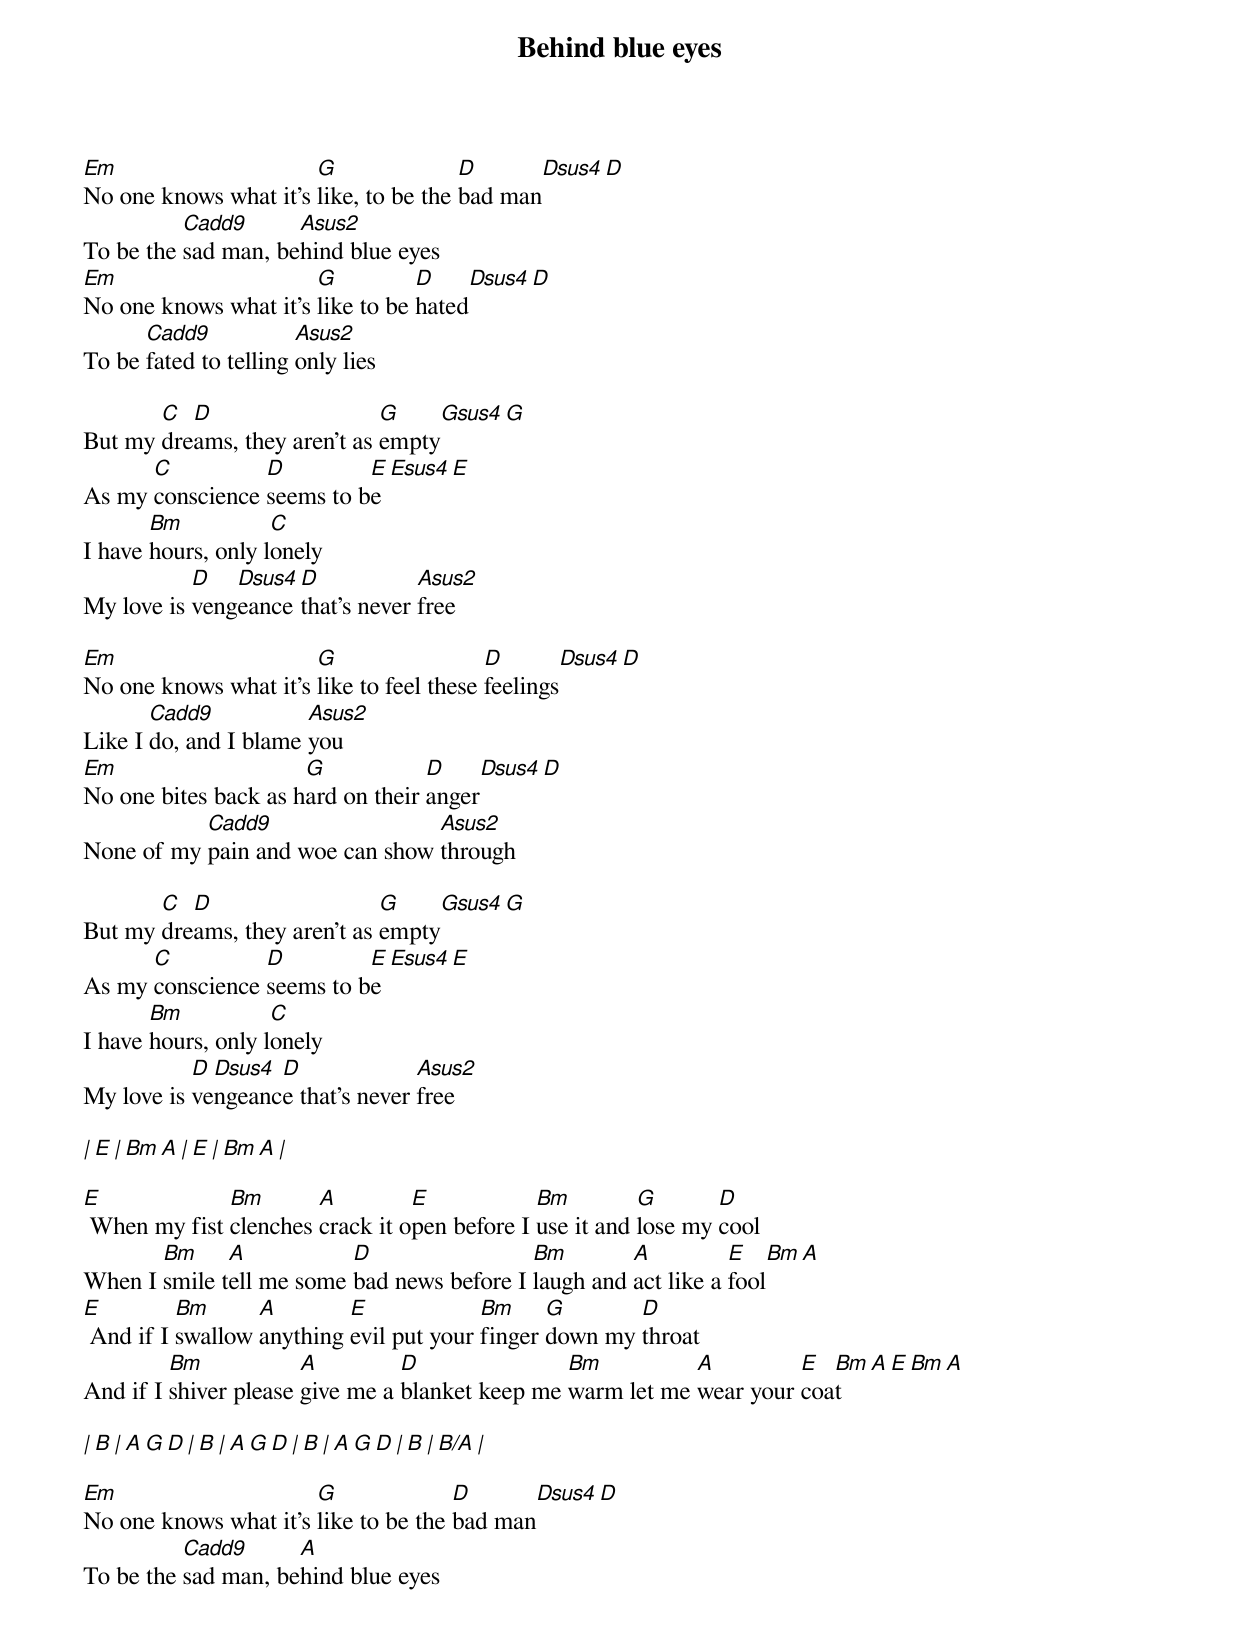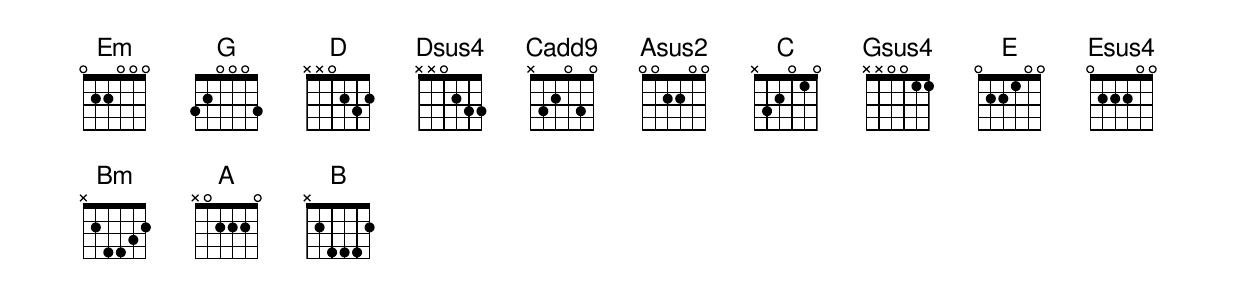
Behind blue eyes

Em                     G               D       Dsus4 D
No one knows what it's like, to be the bad man
          Cadd9      Asus2
To be the sad man, behind blue eyes
Em                     G          D      Dsus4 D
No one knows what it's like to be hated
      Cadd9            Asus2
To be fated to telling only lies

       C  D                   G     Gsus4 G
But my dreams, they aren't as empty
      C          D         E  Esus4 E
As my conscience seems to be
       Bm           C
I have hours, only lonely
           D   Dsus4 D            Asus2
My love is vengeance that's never free

Em                     G                  D       Dsus4 D
No one knows what it's like to feel these feelings
       Cadd9           Asus2
Like I do, and I blame you
Em                    G            D      Dsus4 D
No one bites back as hard on their anger
           Cadd9                 Asus2
None of my pain and woe can show through

       C  D                   G     Gsus4 G
But my dreams, they aren't as empty
      C          D         E  Esus4 E
As my conscience seems to be
       Bm           C
I have hours, only lonely
           D Dsus4 D              Asus2
My love is vengeance that's never free

| E | Bm A | E | Bm A |

E             Bm       A         E            Bm         G       D
 When my fist clenches crack it open before I use it and lose my cool
       Bm     A           D                 Bm        A          E   Bm  A
When I smile tell me some bad news before I laugh and act like a fool
E         Bm      A        E             Bm     G       D
 And if I swallow anything evil put your finger down my throat
         Bm            A         D               Bm          A         E  Bm  A     E  Bm  A
And if I shiver please give me a blanket keep me warm let me wear your coat

| B | A G D | B | A G D | B | A G D | B | B/A |

Em                     G              D        Dsus4 D
No one knows what it's like to be the bad man
          Cadd9      A
To be the sad man, behind blue eyes
